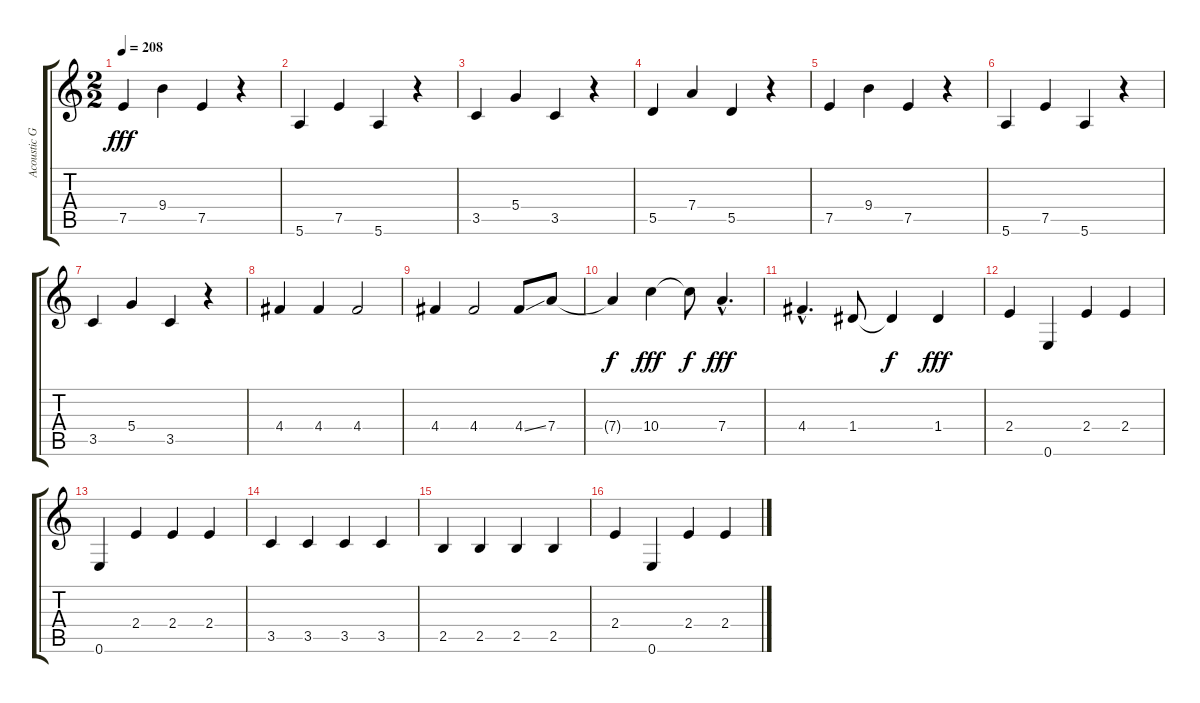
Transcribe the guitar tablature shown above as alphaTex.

\track ("Acoustic Guitar" "Acoustic G") {instrument acousticguitarsteel}
\staff {score tabs}
\tuning (E4 B3 G3 D3 A2 E2) {hide}
\ts (2 2)
\tempo 208
\clef g2
\ks c
7.5.4{dy fff} 9.4.4 7.5.4 r.4 |
5.6.4 7.5.4 5.6.4 r.4 |
3.5.4 5.4.4 3.5.4 r.4 |
5.5.4 7.4.4 5.5.4 r.4 |
7.5.4 9.4.4 7.5.4 r.4 |
5.6.4 7.5.4 5.6.4 r.4 |
3.5.4 5.4.4 3.5.4 r.4 |
4.4.4 4.4.4 4.4.2 |
4.4.4 4.4.2 4.4{ss}.8 7.4.8 |
7.4{t}.4{dy f} 10.4.4{dy fff} 10.4{t}.8{dy f} 7.4{hac}.4{d dy fff} |
4.4{hac}.4{d} 1.4.8 1.4{t}.4{dy f} 1.4.4{dy fff} |
2.4.4 0.6.4 2.4.4 2.4.4 |
0.6.4 2.4.4 2.4.4 2.4.4 |
3.5.4 3.5.4 3.5.4 3.5.4 |
2.5.4 2.5.4 2.5.4 2.5.4 |
2.4.4 0.6.4 2.4.4 2.4.4
